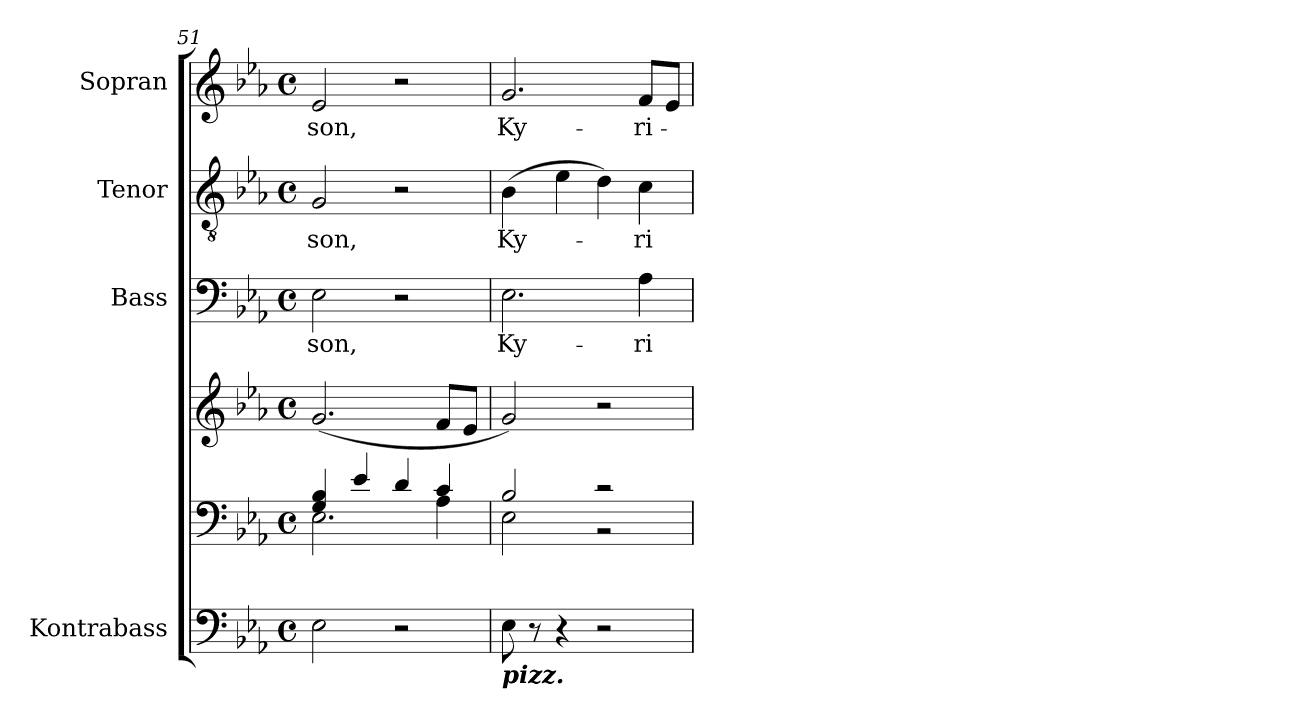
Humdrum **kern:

**kern	**kern	**kern	**kern	**text	**kern	**text	**kern	**text
*part5	*part4	*part4	*part3	*part3	*part2	*part2	*part1	*part1
*staff6	*staff5	*staff4	*staff3	*staff3	*staff2	*staff2	*staff1	*staff1
*I"Kontrabass	*	*	*I"Bass	*	*I"Tenor	*	*I"Sopran	*
*I'Kb.	*	*	*I'B.	*	*I'T.	*	*I'S.	*
!!LO:LB:g=z
*clefF4	*clefF4	*clefG2	*clefF4	*	*clefGv2	*	*clefG2	*
*ITrd7c12	*	*	*	*	*	*	*	*
*k[b-e-a-]	*k[b-e-a-]	*k[b-e-a-]	*k[b-e-a-]	*	*k[b-e-a-]	*	*k[b-e-a-]	*
*E-:	*E-:	*E-:	*E-:	*	*E-:	*	*E-:	*
*M4/4	*M4/4	*M4/4	*M4/4	*	*M4/4	*	*M4/4	*
*met(c)	*met(c)	*met(c)	*met(c)	*	*met(c)	*	*met(c)	*
=51	=51	=51	=51	=51	=51	=51	=51	=51
*	*^	*	*	*	*	*	*	*
!	!	!	!	!	!LO:LY:b	!	!LO:LY:b	!	!LO:LY:b
2EE-\	4G/ 4B-/	2.E-\	(2.g/	2E-\	-son,	2G/	-son,	2e-/	-son,
.	4e-/	.	.	.	.	.	.	.	.
2r	4d/	.	.	2r	.	2r	.	2r	.
.	4c/	4A-\	8f/L	.	.	.	.	.	.
.	.	.	8e-/J	.	.	.	.	.	.
=52	=52	=52	=52	=52	=52	=52	=52	=52	=52
!LO:TX:b:Bi:t=pizz.	!	!	!	!	!	!	!	!	!
!	!	!	!	!	!LO:LY:b	!	!LO:LY:b	!	!LO:LY:b
8EE-\	2B-/	2E-\	2g/)	2.E-\	Ky-	(>4B-\	Ky-	2.g/	Ky-
8r	.	.	.	.	.	.	.	.	.
4r	.	.	.	.	.	4e-\	.	.	.
2r	2r	2r	2r	.	.	4d\)	.	.	.
!	!	!	!	!	!LO:LY:b	!	!LO:LY:b	!	!LO:LY:b
.	.	.	.	4A-\	-ri-	4c\	-ri-	8f/L	-ri-
.	.	.	.	.	.	.	.	8e-/J	.
*	*v	*v	*	*	*	*	*	*	*
=	=	=	=	=	=	=	=	=
*-	*-	*-	*-	*-	*-	*-	*-	*-
